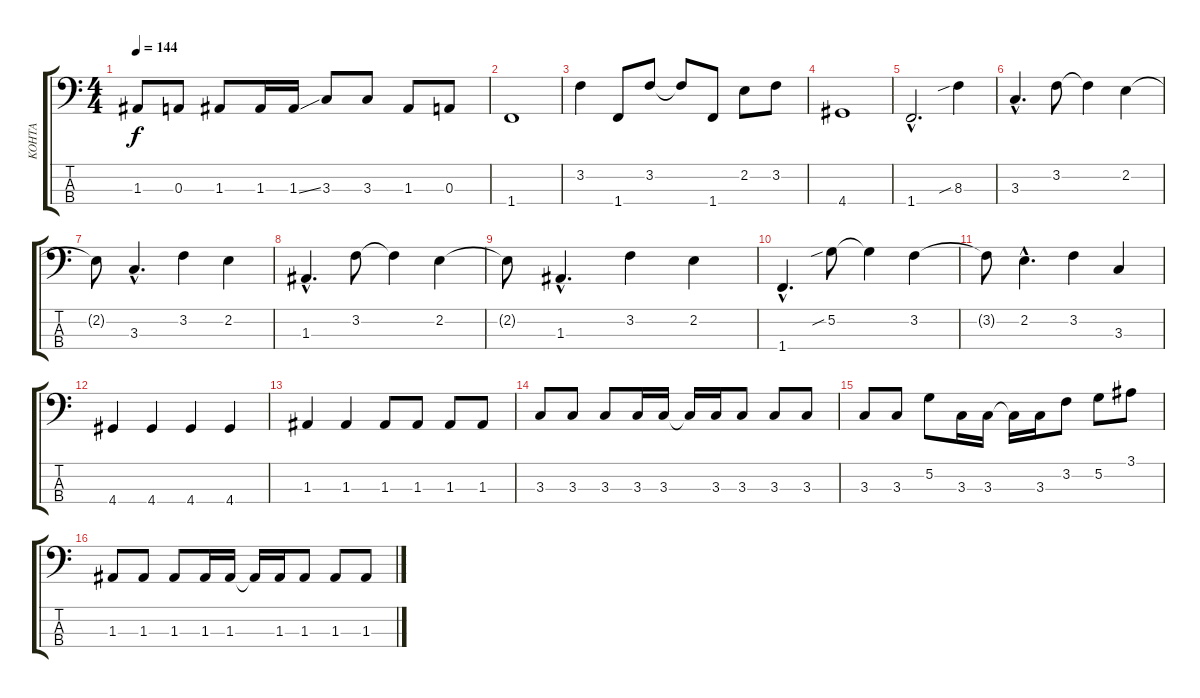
\track ("KOHTA" "KOHTA") {instrument electricbasspick}
\staff {score tabs}
\tuning (G2 D2 A1 E1) {hide}
\ts (4 4)
\tempo 144
\clef f4
\ks c
1.3.8{dy f} 0.3.8 1.3.8 1.3.16 1.3{ss}.16 3.3.8 3.3.8 1.3.8 0.3.8 |
1.4.1 |
3.2.4 1.4.8 3.2.8 3.2{t}.8 1.4.8 2.2.8 3.2.8 |
4.4.1 |
1.4{hac}.2{d} 8.3{sib}.4 |
3.3{hac}.4{d} 3.2.8 3.2{t}.4 2.2.4 |
2.2{t}.8 3.3{hac}.4{d} 3.2.4 2.2.4 |
1.3{hac}.4{d} 3.2.8 3.2{t}.4 2.2.4 |
2.2{t}.8 1.3{hac}.4{d} 3.2.4 2.2.4 |
1.4{hac}.4{d} 5.2{sib}.8 5.2{t}.4 3.2.4 |
3.2{t}.8 2.2{hac}.4{d} 3.2.4 3.3.4 |
4.4.4 4.4.4 4.4.4 4.4.4 |
1.3.4 1.3.4 1.3.8 1.3.8 1.3.8 1.3.8 |
3.3.8 3.3.8 3.3.8 3.3.16 3.3.16 3.3{t}.16 3.3.16 3.3.8 3.3.8 3.3.8 |
3.3.8 3.3.8 5.2.8 3.3.16 3.3.16 3.3{t}.16 3.3.16 3.2.8 5.2.8 3.1.8 |
1.3.8 1.3.8 1.3.8 1.3.16 1.3.16 1.3{t}.16 1.3.16 1.3.8 1.3.8 1.3.8
